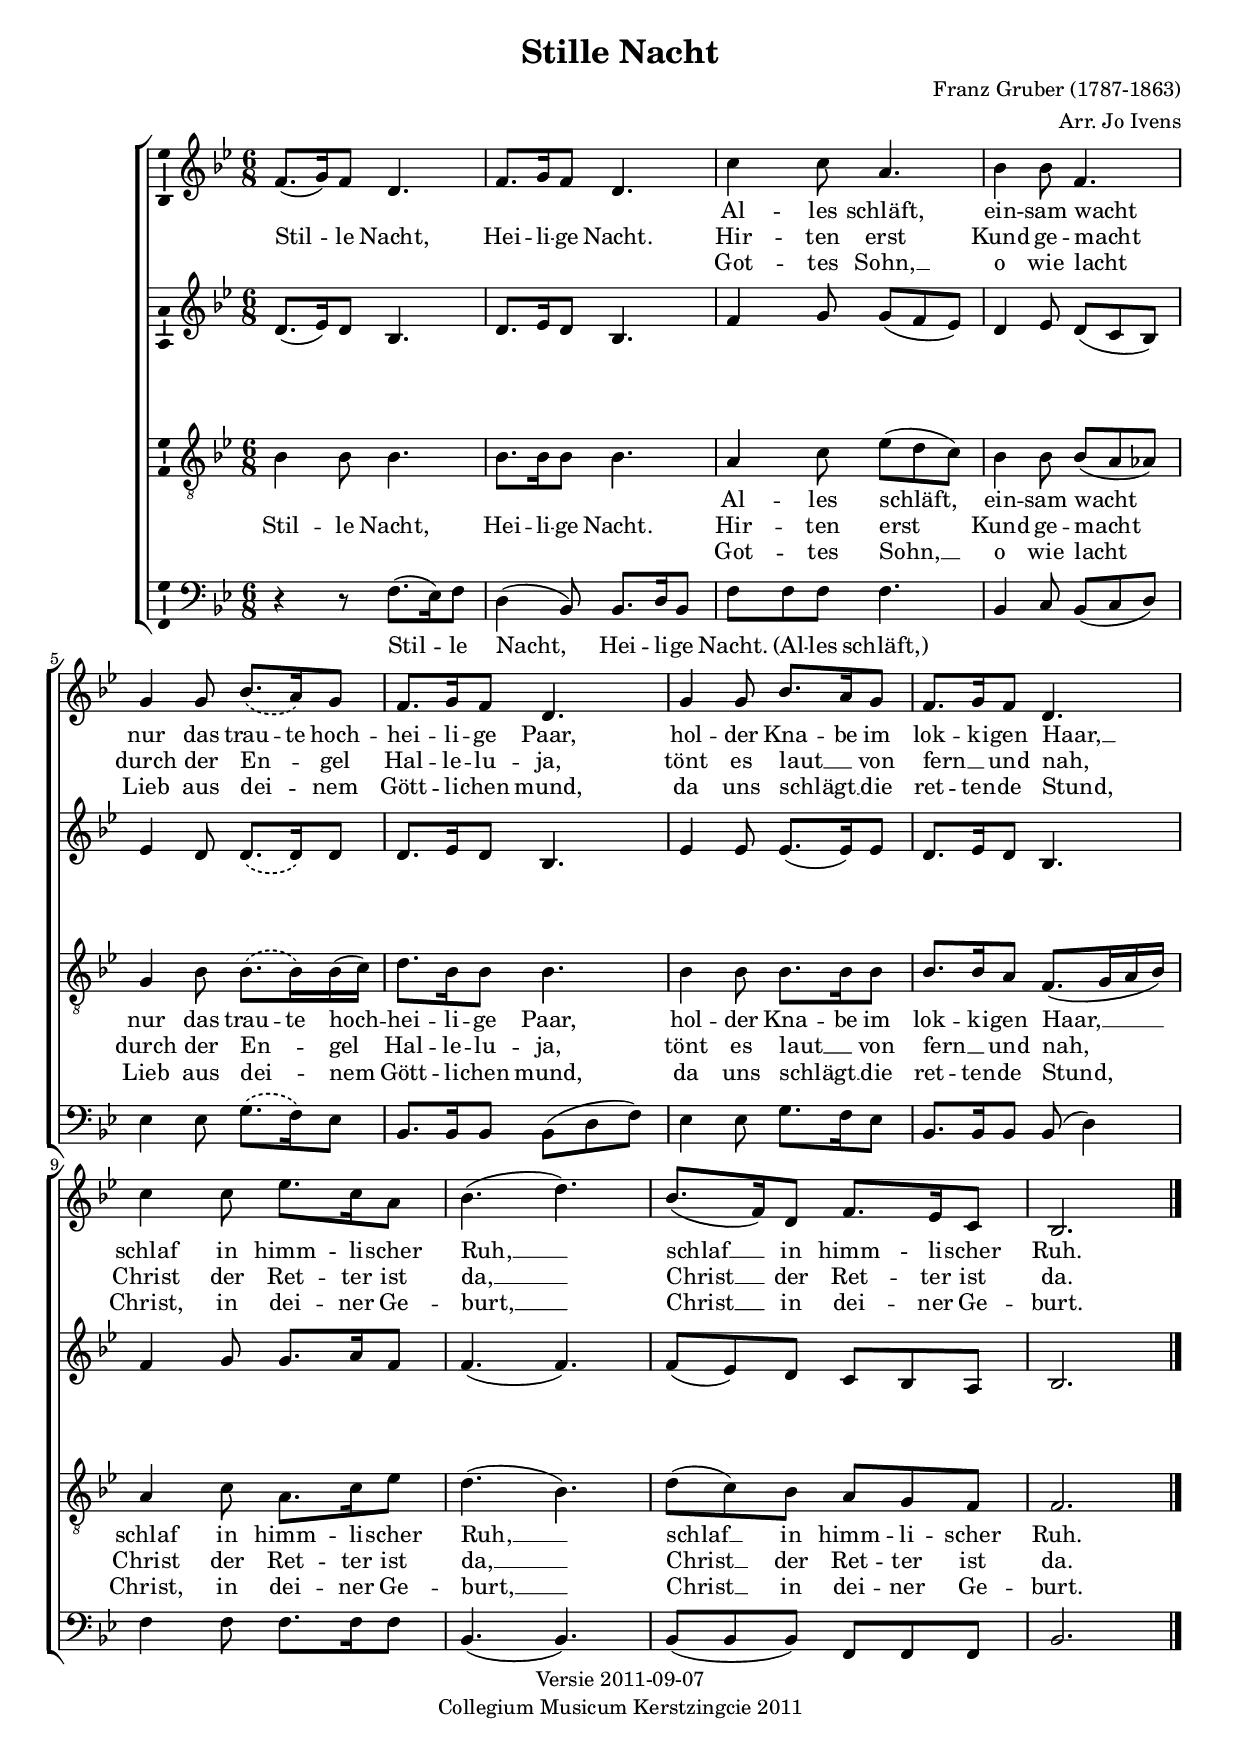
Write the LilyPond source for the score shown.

\version "2.12.3"
\version "2.12.3"

\header {
  title = "Stille  Nacht"
  composer = "Franz Gruber (1787-1863)"
  arranger = "Arr. Jo Ivens"
}

soprano = { 
  \time 6/8 
  \key bes \major 
  f'8.( g'16) f'8 d'4. | 
  f'8. g'16 f'8 d'4. |   
  c''4 c''8 a'4. |       
  bes'4 bes'8 f'4. |     \break

  % Abuse phrasing slur: it doesn't affect lyrics
  \phrasingSlurDashed
  g'4 g'8 bes'8.\( a'16\) g'8 |
  f'8. g'16 f'8 d'4. |
  g'4 g'8 bes'8. a'16 g'8 |
  f'8. g'16 f'8 d'4. |

  c''4 c''8 ees''8. c''16 a'8 |
  bes'4.( d''4.) |
  bes'8.( f'16) d'8 f'8. ees'16 c'8 |
  bes2. |
  \bar "|."
}

alto = {
  \key bes \major
  d'8.( ees'16) d'8 bes4. |
  d'8. ees'16 d'8 bes4. |
  f'4 g'8 g'8( f'8 ees'8) |
  d'4 ees'8 d'8( c'8 bes8) |
          
  % Abuse phrasing slur: it doesn't affect lyrics
  \phrasingSlurDashed
  ees'4 d'8 d'8.\( d'16\) d'8 |
  d'8. ees'16 d'8 bes4. |
  ees'4 ees'8 ees'8.( ees'16) ees'8 |
  d'8. ees'16 d'8 bes4. |

  f'4 g'8 g'8. a'16 f'8 |
  f'4.( f'4.) |
  f'8( ees'8) d'8 c'8 bes8 a8 |
  bes2. |
  \bar "|."
}

dynamics = {
  s8.\p s16 s2 
  s8.\pp s16 s2 
  s4\p s2 
  s4\pp s2

  s2. 
  s8. s16\> s8\! s4.
  s4 s8 s8.\< s16 s8\!
  s8 s8\> s8\! s4.

  s2. 
  s4.\< s4.\! 
  s8.\> s16 s8 s8 s8 s8\!
  s2.
}

tenor = {
  \key bes \major 
  \clef "treble_8"
  bes4 bes8 bes4. |
  bes8. bes16 bes8 bes4. |
  a4 c'8 ees'8( d'8 c'8) |
  bes4 bes8 bes8( a8 as8) |

  % Abuse phrasing slur: it doesn't affect lyrics
  \phrasingSlurDashed
  g4 bes8 bes8.\( bes16\) bes16( c'16) |
  d'8. bes16 bes8 bes4. |
  bes4 bes8 bes8. bes16 bes8 |
  bes8. bes16 a8 f8.( g16 a16 bes16) |

  a4 c'8 a8. c'16 ees'8 |
  d'4.( bes4.) |
  d'8( c'8) bes8 a8 g8 f8 |
  f2. |
  \bar "|."
}

bass = {
  \key bes \major 
  \clef bass
  r4 r8 f8.( ees16) f8 |
  d4( bes,8) bes,8. d16 bes,8 |
  f8 f8 f8 f4. |
  bes,4 c8 bes,8( c8 d8) |

  % Abuse phrasing slur: it doesn't affect lyrics
  \phrasingSlurDashed
  ees4 ees8 g8.\( f16\) ees8 |
  bes,8. bes,16 bes,8 bes,8( d8 f8) |
  ees4 ees8 g8. f16 ees8 |
  bes,8. bes,16 bes,8 bes,8( d4) |

  f4 f8 f8. f16 f8 |
  bes,4. ( bes,4. ) |
  bes,8( bes,8 bes,8) f,8 f,8 f,8 |
  bes,2. |
  \bar "|."
}

verseOne = \lyricmode {
  % Skip 7 notes
  \repeat unfold 7 { \skip 1 }
  Al -- les schläft,
  ein -- sam 
    \once \override LyricText #'self-alignment-X = #-1
    wacht
  nur das trau -- te hoch --
  hei -- li -- ge Paar,
  hol -- der Kna -- be im 
  lok -- ki -- gen 
    \once \override LyricText #'self-alignment-X = #-1
    Haar, __
  schlaf in himm -- li -- scher 
  Ruh, __
  schlaf __ in himm -- li -- scher
  Ruh.
}

verseTwo = \lyricmode {
  Stil -- le Nacht,
  Hei -- li -- ge Nacht.
  Hir -- ten erst 
  Kund ge -- 
    \once \override LyricText #'self-alignment-X = #-1
    macht
  durch der En -- _ gel 
  Hal -- le -- lu -- ja,
  tönt es laut __ _ von 
  fern __ _ und 
    \once \override LyricText #'self-alignment-X = #-1
    nah,
  Christ der Ret -- ter ist
  da, __
  Christ __ der Ret -- ter ist
  da.
}

verseThree = \lyricmode {
  % Skip 7 notes
  \repeat unfold 7 { \skip 1 }
  Got -- tes Sohn, __
  o wie 
    \once \override LyricText #'self-alignment-X = #-1
    lacht
  Lieb aus dei -- _ nem
  Gött -- li -- chen mund,
  da uns schlägt __ _ die 
  ret -- ten -- de 
    \once \override LyricText #'self-alignment-X = #-1
    Stund,
  Christ, in dei -- ner Ge -- 
  burt, __
  Christ __ in dei -- ner Ge --
  burt.
}

verseOneBass = \lyricmode {
  Stil -- le Nacht,
  Hei -- li -- ge Nacht.
  "(Al" -- les "schläft,)"
}


\header {
  title = "Stille Nacht"
  composer = "Franz Gruber (1787-1863)"
  arranger = "Arr. Jo Ivens"
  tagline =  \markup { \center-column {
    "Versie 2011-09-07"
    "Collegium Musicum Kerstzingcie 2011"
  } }
}


% Make everything a bit smaller. 
% The normal size of the music font is 20, but that gets things *really*
% jammed together.
#(set-global-staff-size 18)

\score {
  % This bit determines the structure of the layout. A choirstaff
  % containing four staves, in our case, with lyrics in between 1 and 2
  % and between 3 and 4. (Other conceivable option: a choirstaff
  % containing two staves, two voices per stave.
  \new ChoirStaff <<
    \new Staff <<
      \new Voice = "vSoprano" { \soprano }
      \new Lyrics \lyricsto "vSoprano" { \verseOne }
      \new Lyrics \lyricsto "vSoprano" { \verseTwo }
      \new Lyrics \lyricsto "vSoprano" { \verseThree }
    >>
    \new Staff { \alto }

    \new Dynamics { \dynamics }

    \new Staff <<
      \new Voice = "vTenor" { \tenor }
      \new Lyrics \lyricsto "vTenor" { \verseOne }
      \new Lyrics \lyricsto "vTenor" { \verseTwo }
      \new Lyrics \lyricsto "vTenor" { \verseThree }
    >>
    \new Staff <<
      \new Voice = "vBass" { \bass }
      \new Lyrics \lyricsto "vBass" { \verseOneBass }
    >>
  >>

  \midi { 
    \context { 
        \Score tempWholesPerMinute = #(ly:make-moment 50 4 ) 
    } 
  }
  \layout { 
    % modify ChoirStaff context to accept Dynamics context. This lets us
    % print the dynamics in the middle.
    \context {
      \ChoirStaff
      \accepts Dynamics
    }
    % We can haz ambitus to display pitch range?
    % Also? No need to preted a staff is bigger than it is. We want to
    % fit everything on one page, after all.
    \context { \Staff 
      \consists "Ambitus_engraver"
      \override VerticalAxisGroup #'minimum-Y-extent = #'(-2 . 2)
    }
    % More height-saving tweaks
    \context { \Lyrics 
      \override VerticalAxisGroup #'Y-extent = #'(-0.1 . 0.1)
      \override VerticalAxisGroup #'minimum-Y-extent = #'(0 . 0)
    }
    % define Dynamics context
    \context {
      \type "Engraver_group"
      \name Dynamics
      \alias Voice
      \consists "Output_property_engraver"
      \consists "Piano_pedal_engraver"
      \consists "Script_engraver"
      \consists "New_dynamic_engraver"
      \consists "Dynamic_align_engraver"
      \consists "Text_engraver"
      \consists "Skip_event_swallow_translator"
      \consists "Axis_group_engraver"

      pedalSustainStrings = #'("Ped." "*Ped." "*")
      pedalUnaCordaStrings = #'("una corda" "" "tre corde")
      \override DynamicLineSpanner #'Y-offset = #0
      \override TextScript #'font-size = #2
      \override TextScript #'font-shape = #'italic
      \override VerticalAxisGroup #'minimum-Y-extent = #'(-1 . 1)
    }
  }
}
